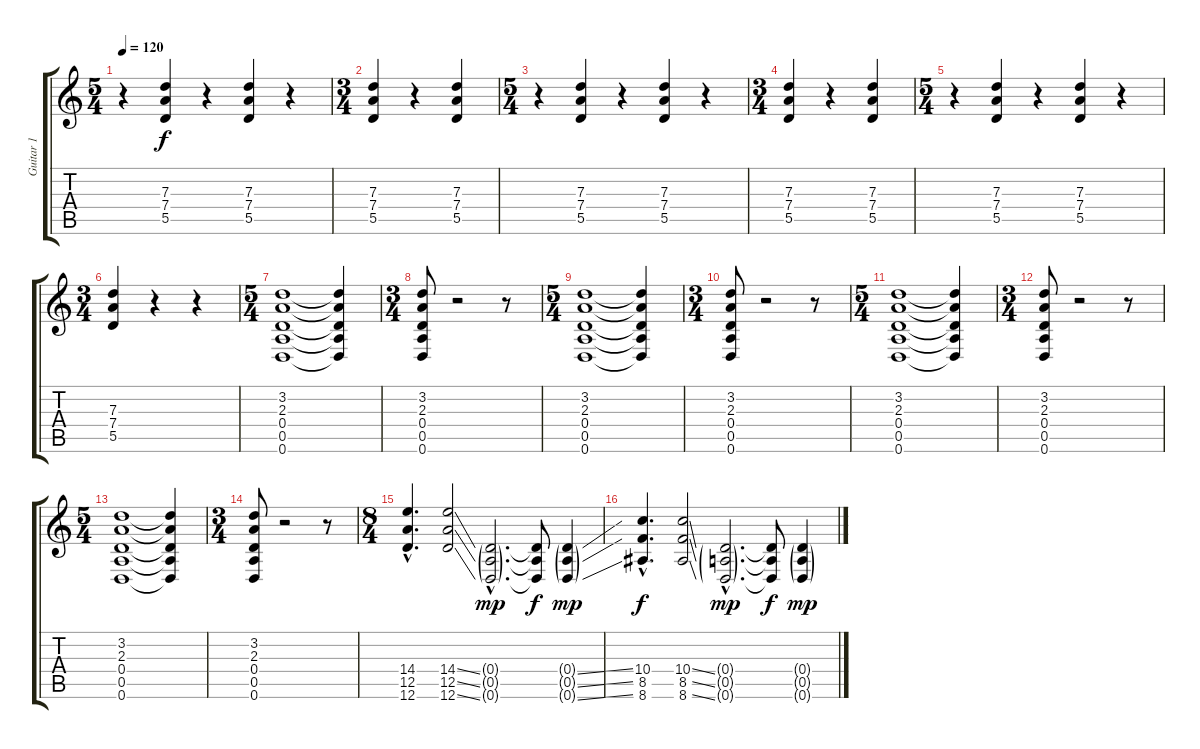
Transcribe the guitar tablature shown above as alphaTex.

\track ("Guitar 1" "Guitar 1") {instrument distortionguitar}
\staff {score tabs}
\tuning (E4 B3 G3 D3 A2 D2) {hide}
\ts (5 4)
\tempo 120
\clef g2
\ks c
r.4{dy f} (7.3 7.4 5.5).4 r.4 (7.3 7.4 5.5).4 r.4 |
\ts (3 4)
(7.3 7.4 5.5).4 r.4 (7.3 7.4 5.5).4 |
\ts (5 4)
r.4 (7.3 7.4 5.5).4 r.4 (7.3 7.4 5.5).4 r.4 |
\ts (3 4)
(7.3 7.4 5.5).4 r.4 (7.3 7.4 5.5).4 |
\ts (5 4)
r.4 (7.3 7.4 5.5).4 r.4 (7.3 7.4 5.5).4 r.4 |
\ts (3 4)
(7.3 7.4 5.5).4 r.4 r.4 |
\ts (5 4)
(3.2 2.3 0.4 0.5 0.6).1 (3.2{t} 2.3{t} 0.4{t} 0.5{t} 0.6{t}).4 |
\ts (3 4)
(3.2 2.3 0.4 0.5 0.6).8 r.2 r.8 |
\ts (5 4)
(3.2 2.3 0.4 0.5 0.6).1 (3.2{t} 2.3{t} 0.4{t} 0.5{t} 0.6{t}).4 |
\ts (3 4)
(3.2 2.3 0.4 0.5 0.6).8 r.2 r.8 |
\ts (5 4)
(3.2 2.3 0.4 0.5 0.6).1 (3.2{t} 2.3{t} 0.4{t} 0.5{t} 0.6{t}).4 |
\ts (3 4)
(3.2 2.3 0.4 0.5 0.6).8 r.2 r.8 |
\ts (5 4)
(3.2 2.3 0.4 0.5 0.6).1 (3.2{t} 2.3{t} 0.4{t} 0.5{t} 0.6{t}).4 |
\ts (3 4)
(3.2 2.3 0.4 0.5 0.6).8 r.2 r.8 |
\ts (8 4)
(14.4{hac} 12.5{hac} 12.6{hac}).4{d volume 13 instrument distortionguitar} (14.4{ss} 12.5{ss} 12.6{ss}).2 (0.4{g hac} 0.5{g hac} 0.6{g hac}).2{d dy mp volume 0} (0.4{t} 0.5{t} 0.6{t}).8{dy f volume 8} (0.4{ss g} 0.5{ss g} 0.6{ss g}).4{dy mp} |
(10.4{hac} 8.5{hac} 8.6{hac}).4{d dy f volume 13} (10.4{ss} 8.5{ss} 8.6{ss}).2 (0.4{g hac} 0.5{g hac} 0.6{g hac}).2{d dy mp volume 0} (0.4{t} 0.5{t} 0.6{t}).8{dy f} (0.4{ss g} 0.5{ss g} 0.6{ss g}).4{dy mp volume 13}
